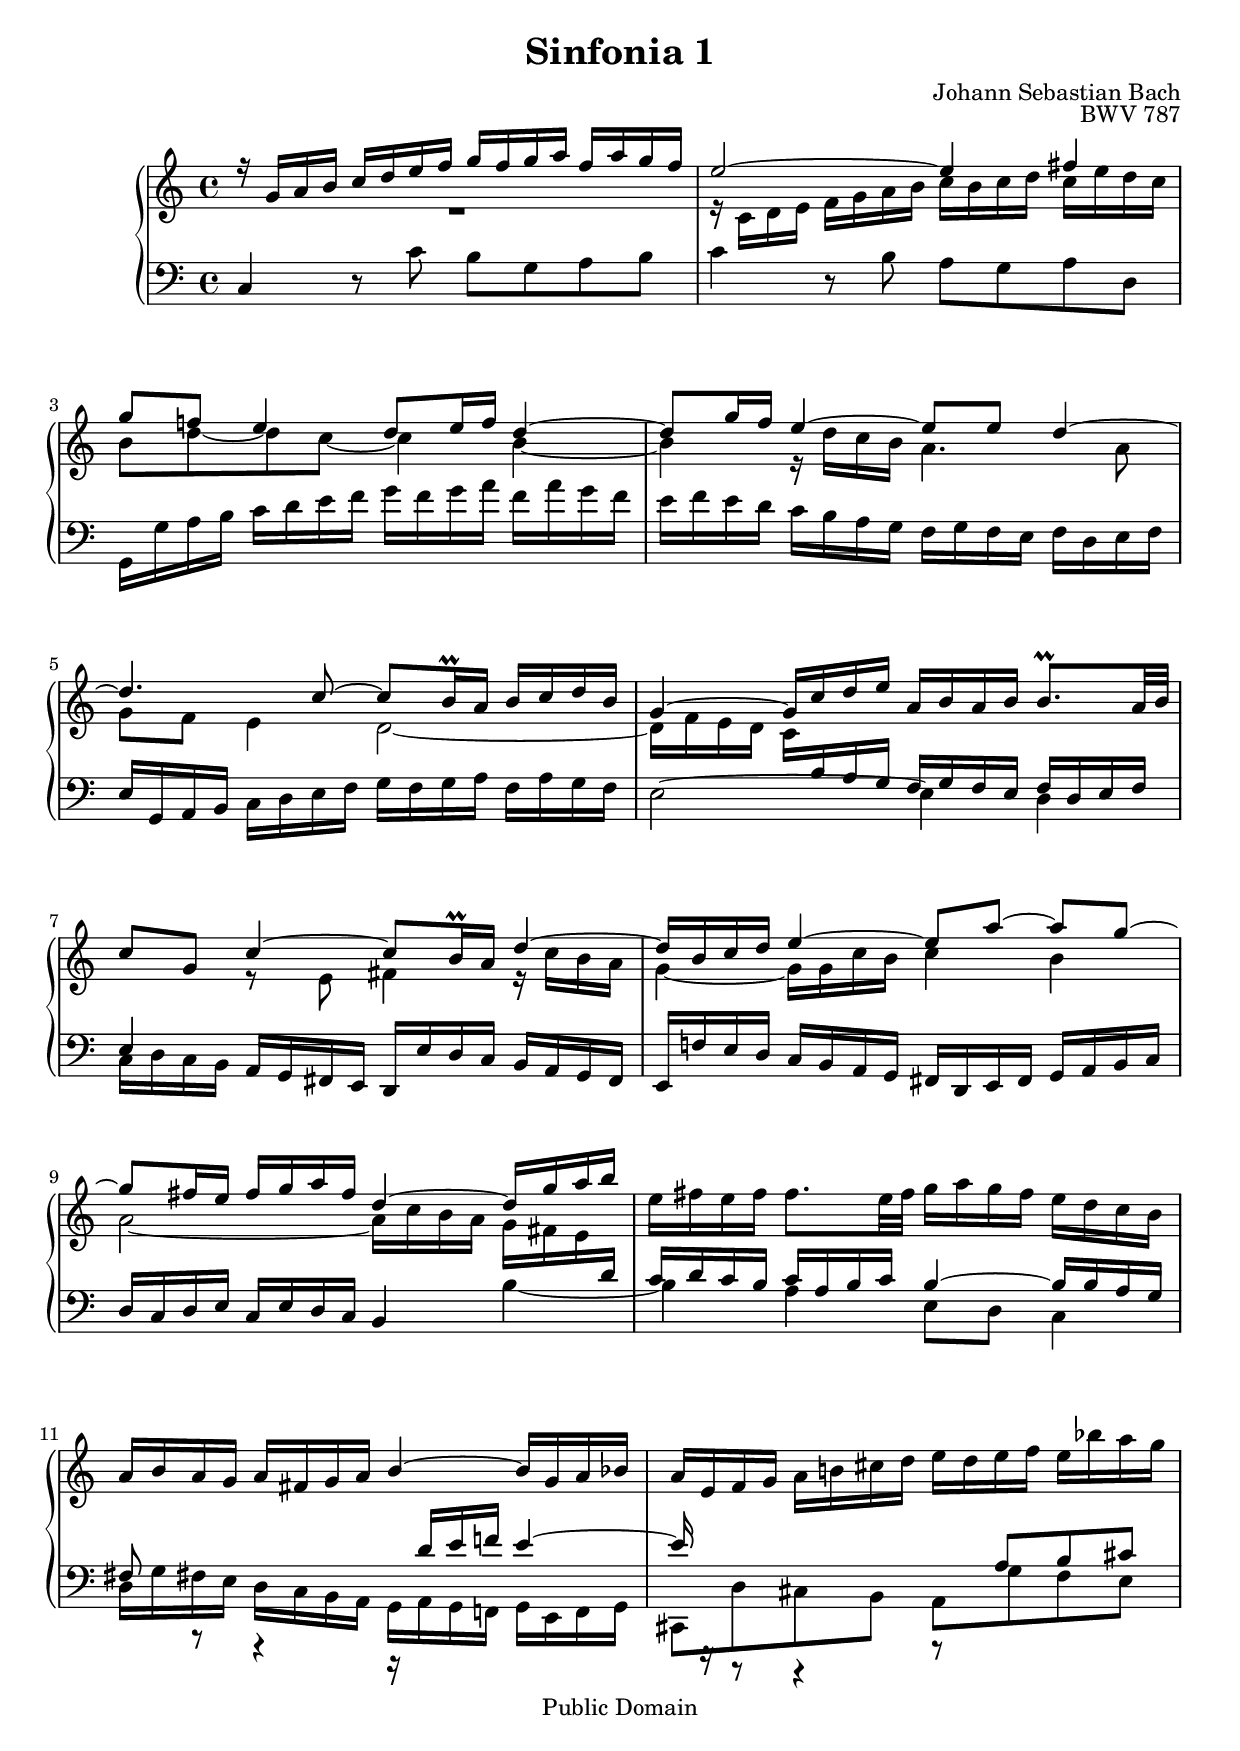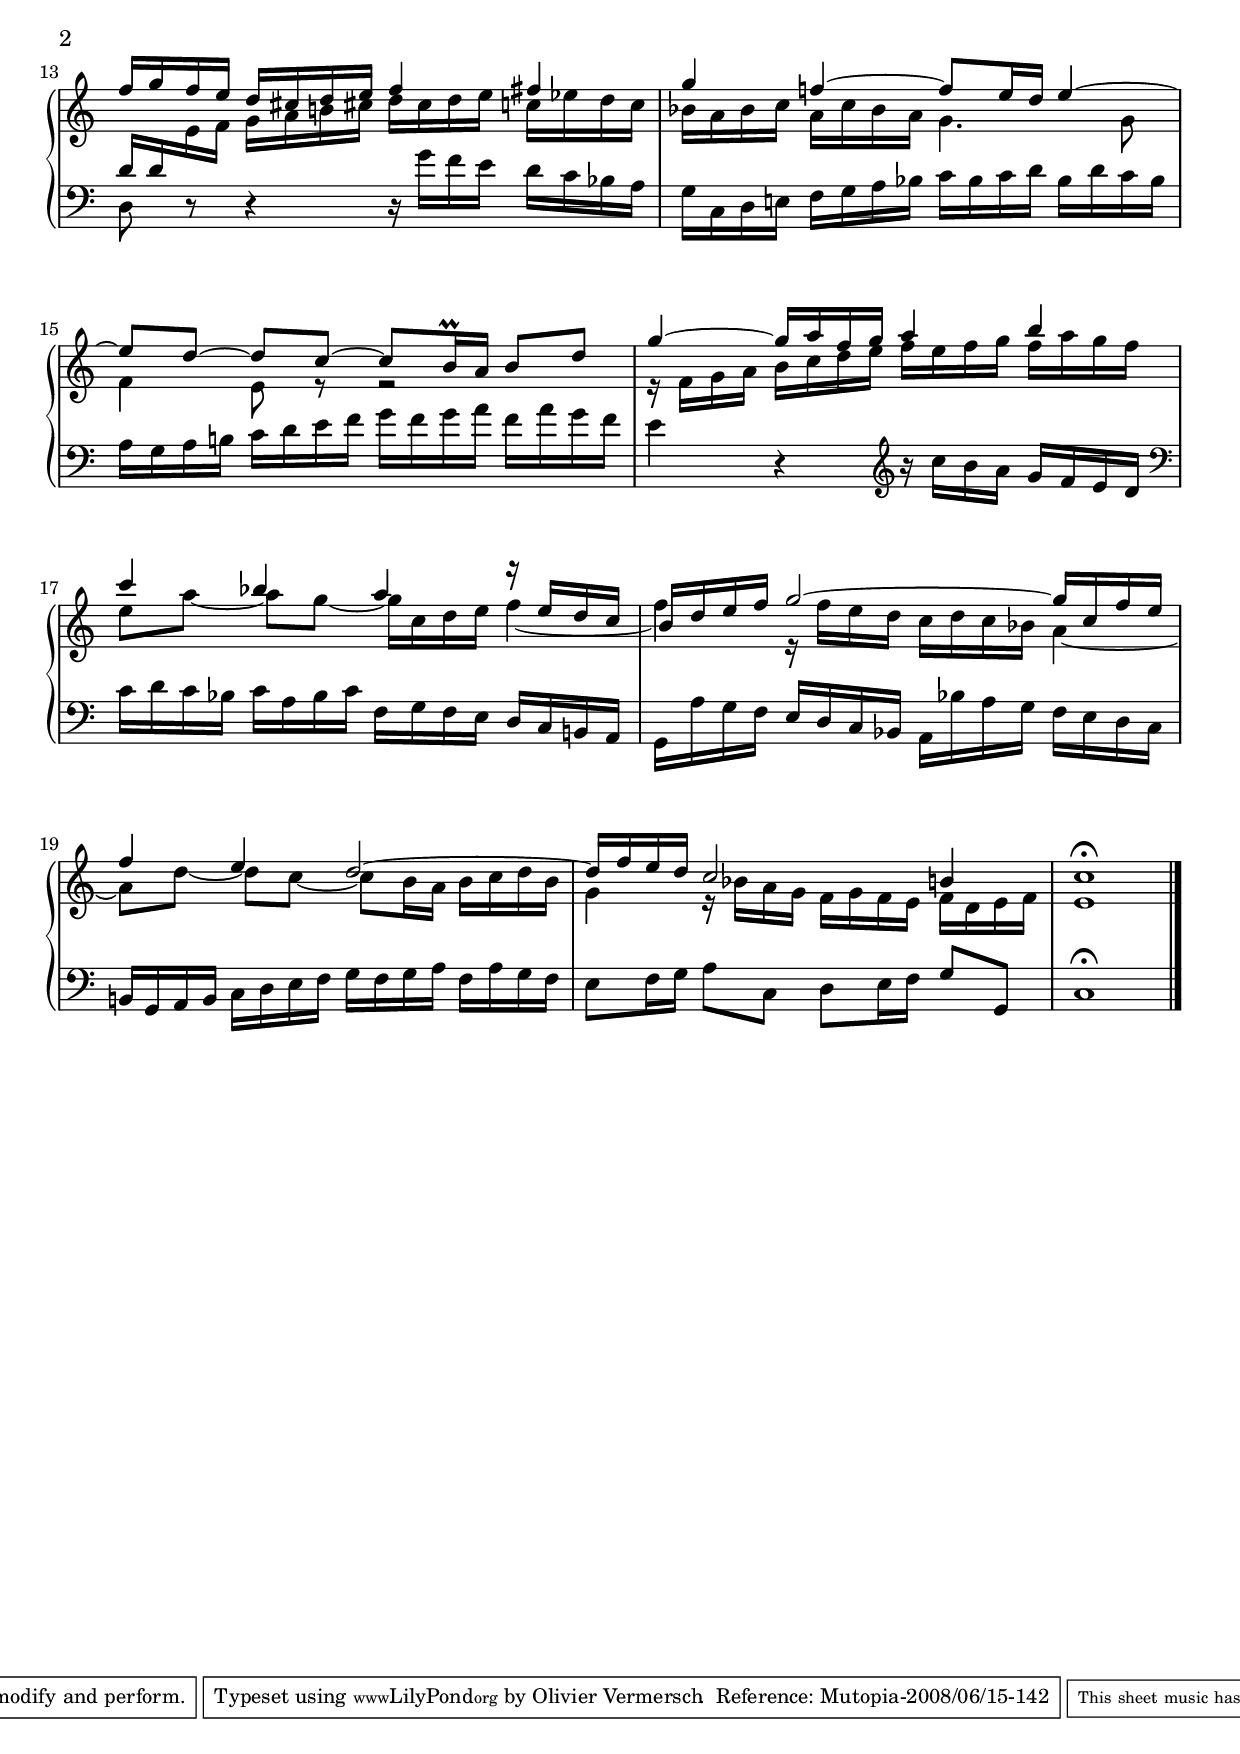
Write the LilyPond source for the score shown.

#(set-global-staff-size 20)

\header {
  title = "Sinfonia 1" 
  composer = "Johann Sebastian Bach"
  opus = "BWV 787"
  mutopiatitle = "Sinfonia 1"
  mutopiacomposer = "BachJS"
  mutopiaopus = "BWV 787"
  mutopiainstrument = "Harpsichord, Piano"
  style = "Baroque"
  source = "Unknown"
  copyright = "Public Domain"
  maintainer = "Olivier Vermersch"
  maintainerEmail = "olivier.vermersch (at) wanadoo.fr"
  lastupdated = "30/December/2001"

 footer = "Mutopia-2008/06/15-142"
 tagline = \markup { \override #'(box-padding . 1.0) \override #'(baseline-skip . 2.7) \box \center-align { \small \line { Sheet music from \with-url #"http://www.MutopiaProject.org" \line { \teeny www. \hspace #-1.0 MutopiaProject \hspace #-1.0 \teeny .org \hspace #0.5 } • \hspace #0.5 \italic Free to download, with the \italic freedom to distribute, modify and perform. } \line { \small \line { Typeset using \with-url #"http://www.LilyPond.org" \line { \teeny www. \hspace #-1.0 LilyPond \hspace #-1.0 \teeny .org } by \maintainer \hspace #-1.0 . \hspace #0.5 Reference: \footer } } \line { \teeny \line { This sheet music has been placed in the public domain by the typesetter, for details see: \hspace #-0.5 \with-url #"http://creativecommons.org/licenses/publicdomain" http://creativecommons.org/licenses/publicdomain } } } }
}

\version "2.11.46"

%
% a few macros for fine tuning
%

% force direction of tie
tu = \tieUp
td = \tieDown
tb = \tieNeutral


% explicit staff change 
su = { \change Staff = up}
sd = { \change Staff = down}


%
% Warning: if you change papersize you may tune the last tie on bar 17.
% This is not very good but I didn't find a better way to handle properly 
% the collision.
%
% One may print the whole score on one page by removing the \break and 
% using paper16 (and good eyes :) )
% 

melone =  \relative c'' {
  % bars 1-4
  r16 g a b c d e f g f g a f a g f |
  e2 ~ e4 fis | \break
  g8 f! e4 d8 e16 f d4 ~ |
  d8 g16 f e4 ~ e8 e d4 ~ | \break

  % bars 5-9
  d4. c8 ~ c b16\prall a b c d b |
  g4 ~ g16 c d e a, b a b b8.\prall a32 b | \break
  c8 g c4 ~ c8 b16\prall a d4 ~ |
  d16 b c d e4 ~  e8[ a] ~  a[ g] ~ | \break

  % bars 10-13
  g  fis16 e fis g a fis d4 ~ d16 g a b |
  \stemDown e, fis e fis fis8. e32 fis g16 a g fis e d c b \stemNeutral | \break
  a b a g a fis g a \stemUp b4~ \stemNeutral b16 g a bes |
  a e f g a b! cis d e d e f \stemDown e bes' a g \stemNeutral | \break

  % bars 14-17
  \stemUp f g f e d cis d e f4 fis |
  g f! ~ f8 e16 d e4 ~ | \break
   e8[ d] ~  d[ c] ~ c b16\prall a b8 d |
  g4 ~ g16 a f g a4 b | \break

  % bars 17-21
  c bes a r16 e d c |
  b d e f g2 ~ g16 c, f e | \break 
  f4 e d2 ~ |
  d16 f e d c2 b!4 |
  c1\fermata \bar "|."
}

meltwo =  \relative c' {
  % bars 1-4
  R1 |
  r16 c d e f g a b c b c d c e d c |
  b8 d8 ~ d c ~ c4 b ~ |
  b r16 d c b a4. a8 |

  % bars 5-8
  g f e4 d2 ~ |
  d16 f e d c \sd \stemUp b a g f g f e f d e f |
  e4 \su \stemDown r8 e' fis4 \stemNeutral r16 c' b a |
  \stemDown g4 ~ g16 g c b c4 b4 \stemNeutral |

  % bars 9-12
  \stemDown a2 ~ a16 c b a g fis e \sd \stemUp \tu d |
  c d c b c a b c b4 ~ b16 b a g  |
  fis8 r r4 r16 d' e f! e4 ~ |
  e16 r r8 r4 r8 a,8 b cis |

  % bars 13-16
  d16 d \su \stemDown \td e f g a b! cis! d cis d e c ees d c |
  bes a bes c a c bes a g4. g8 |
  f4 e8 r r2 |
  r16 f g a b c d e f e f g f a g f |

  % bars 17-18
   e8[ a] ~  a[ g] ~ g16 c, d e
  \once \override Tie #'staff-position = #-0.5
  f4 ~ | f 
  r16 f e d c d c bes a4 ~ |

  % bars 19-21
   a8[ d] ~  d[ c] ~ c b16 a b c d b |
  g4 r16 bes a g f g f e f d e f |
  e1 |
}

melthree =  \relative c {
  % bars 1-4
  c4 r8 c' b g a b |
  c4 r8 b a g a d, |
  g,16 g' a b c d e f g f g a f a g f |
  e f e d c b a g f g f e f d e f |

  % bars 5-8
  e g, a b c d e f g f g a f a g f |
  e2 ~ \td e4 d |
  \stemDown c16 d c b \stemNeutral a g fis e d e' d c b a g fis |
  \stemUp e f'! e d \stemNeutral c b a g fis d e fis g a b c |

  % bars 9-12
  \stemUp d c d e \stemNeutral c e d c b4 b' ~ \td |
  b a e8 d \stemDown c4 \stemNeutral |
  \stemDown d16 g fis! e d c b a g a g f! g e f g |
  cis,8 d' cis b a g' f e \stemNeutral |

  % bars 13-16
  d r r4 r16 g' f e d c bes a |
  g c, d e! f g a bes c bes c d bes d c bes |
  a g a b! c d e f g f g a f a g f |
  e4 r \clef G r16 c' b a g f e d \clef F |

  % bars 17-21
  c d c bes c a bes c f, g f e d c b! a |
  g a' g f e d c bes a bes' a g f e d c |
  b! g a b c d e f g f g a f a g f |
  e8 f16 g a8 c, d e16 f \stemUp g8 g, |
  c1\fermata
}


\score {
\context PianoStaff

<<
  \override Score.TimeSignature   #'style = #'C
  \context Staff = "up"   <<
    \time 4/4 \key c \major \clef G 
    \context Voice = VA { \voiceOne \melone }
    \context Voice = VB { \voiceTwo \meltwo }>>

  \context Staff = "down" <<
    \time 4/4 \key c \major \clef F \melthree>>
>>

  \midi {
    \context {
      \Score
      tempoWholesPerMinute = #(ly:make-moment 70 4)
      }
    }


\layout {}
}

